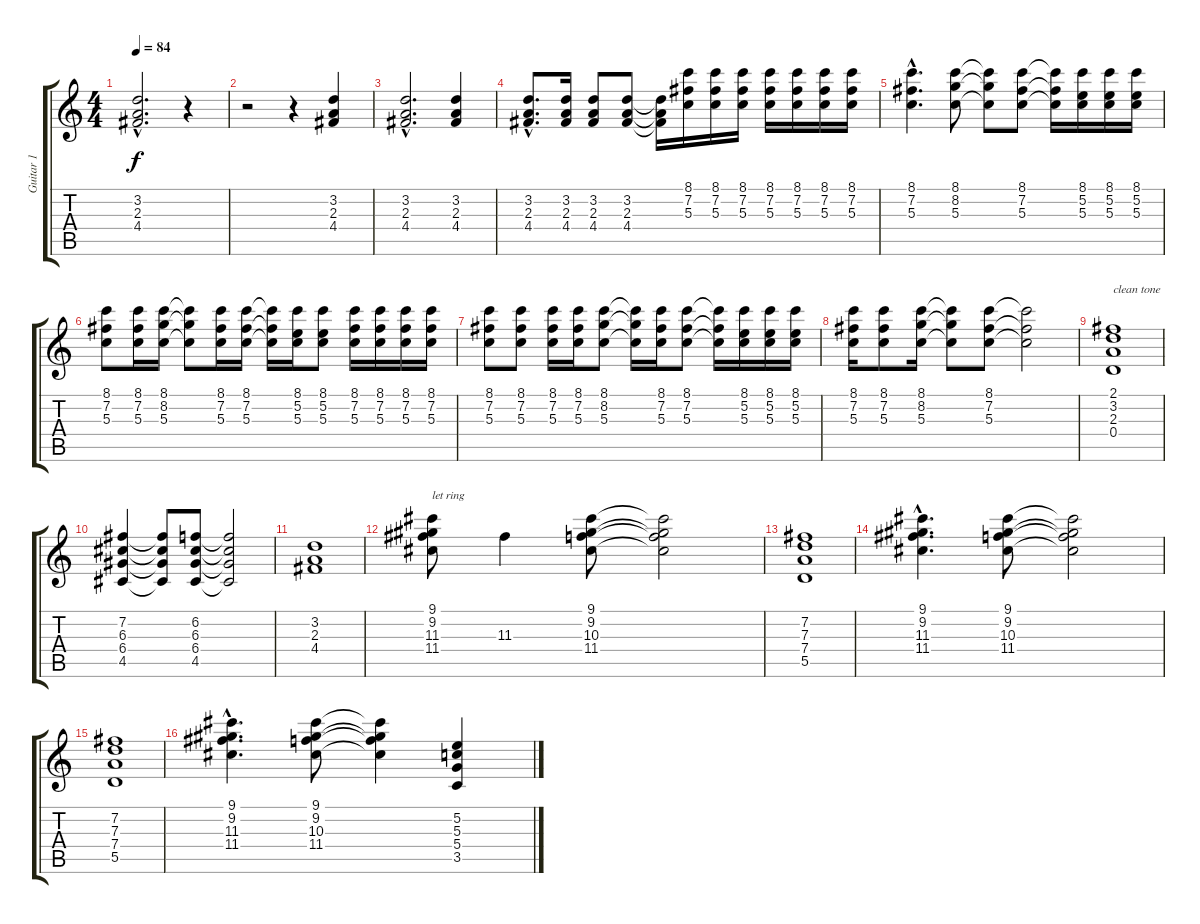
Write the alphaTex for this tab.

\track ("Guitar 1" "Guitar 1") {instrument electricguitarclean}
\staff {score tabs}
\tuning (E4 B3 G3 D3 A2 E2) {hide}
\ts (4 4)
\tempo 84
\clef g2
\ks c
(3.2{hac} 2.3{hac} 4.4{hac}).2{d dy f} r.4 |
r.2 r.4 (3.2 2.3 4.4).4 |
(3.2{hac} 2.3{hac} 4.4{hac}).2{d} (3.2 2.3 4.4).4 |
(3.2{hac} 2.3{hac} 4.4{hac}).8{d} (3.2 2.3 4.4).16 (3.2 2.3 4.4).8 (3.2 2.3 4.4).8 (3.2{t} 2.3{t} 4.4{t}).16 (8.1 7.2 5.3).16 (8.1 7.2 5.3).16 (8.1 7.2 5.3).16 (8.1 7.2 5.3).16 (8.1 7.2 5.3).16 (8.1 7.2 5.3).16 (8.1 7.2 5.3).16 |
(8.1{hac} 7.2{hac} 5.3{hac}).4{d} (8.1 8.2 5.3).8 (8.1{t} 8.2{t} 5.3{t}).8 (8.1 7.2 5.3).8 (8.1{t} 7.2{t} 5.3{t}).16 (8.1 5.2 5.3).16 (8.1 5.2 5.3).16 (8.1 5.2 5.3).16 |
(8.1 7.2 5.3).8 (8.1 7.2 5.3).16 (8.1 8.2 5.3).16 (8.1{t} 8.2{t} 5.3{t}).8 (8.1 7.2 5.3).16 (8.1 7.2 5.3).16 (8.1{t} 7.2{t} 5.3{t}).16 (8.1 5.2 5.3).16 (8.1 5.2 5.3).8 (8.1 7.2 5.3).16 (8.1 7.2 5.3).16 (8.1 7.2 5.3).16 (8.1 7.2 5.3).16 |
(8.1 7.2 5.3).8 (8.1 7.2 5.3).8 (8.1 7.2 5.3).16 (8.1 7.2 5.3).16 (8.1 8.2 5.3).8 (8.1{t} 8.2{t} 5.3{t}).16 (8.1 7.2 5.3).16 (8.1 7.2 5.3).8 (8.1{t} 7.2{t} 5.3{t}).16 (8.1 5.2 5.3).16 (8.1 5.2 5.3).16 (8.1 5.2 5.3).16 |
(8.1 7.2 5.3).16 (8.1 7.2 5.3).8 (8.1 8.2 5.3).16 (8.1{t} 8.2{t} 5.3{t}).8 (8.1 7.2 5.3).8 (8.1{t} 7.2{t} 5.3{t}).2 |
(2.1 3.2 2.3 0.4).1{txt "clean tone"} |
(7.2 6.3 6.4 4.5).4 (7.2{t} 6.3{t} 6.4{t} 4.5{t}).8 (6.2 6.3 6.4 4.5).8 (6.2{t} 6.3{t} 6.4{t} 4.5{t}).2 |
(3.2 2.3 4.4).1 |
(9.1 9.2 11.3 11.4).8{txt "let ring"} 11.3.4 (9.1 9.2 10.3 11.4).8 (9.1{t} 9.2{t} 10.3{t} 11.4{t}).2 |
(7.2 7.3 7.4 5.5).1 |
(9.1{hac} 9.2{hac} 11.3{hac} 11.4{hac}).4{d} (9.1 9.2 10.3 11.4).8 (9.1{t} 9.2{t} 10.3{t} 11.4{t}).2 |
(7.2 7.3 7.4 5.5).1 |
(9.1{hac} 9.2{hac} 11.3{hac} 11.4{hac}).4{d} (9.1 9.2 10.3 11.4).8 (9.1{t} 9.2{t} 10.3{t} 11.4{t}).4 (5.2 5.3 5.4 3.5).4
